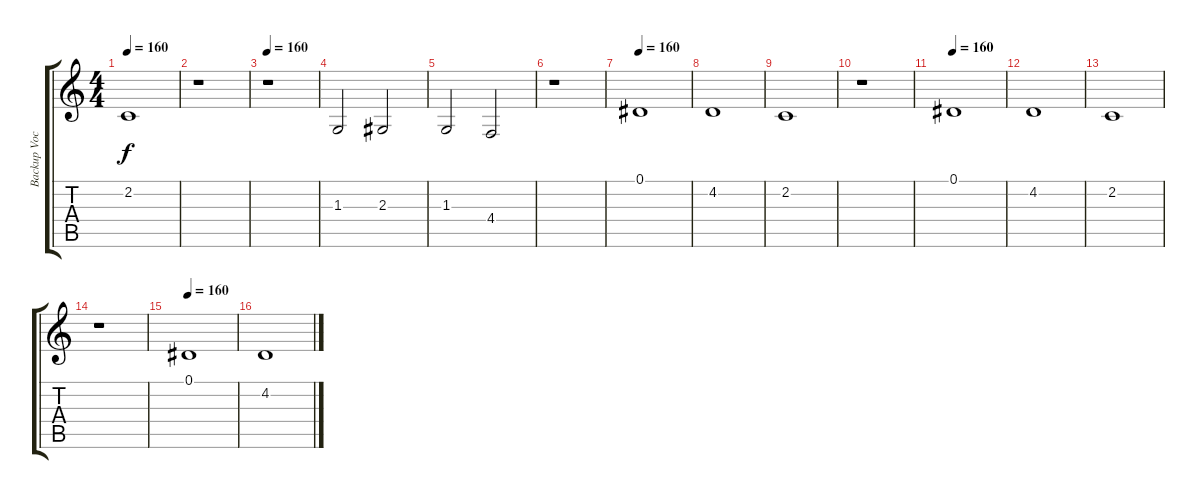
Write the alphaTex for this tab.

\track ("Backup Vocals [Brian Bell-Scott Shriner]" "Backup Voc") {instrument lead1square}
\staff {score tabs}
\tuning (Eb4 Bb3 Gb3 Db3 Ab2 Eb2) {hide}
\ts (4 4)
\tempo 160
\clef g2
\ks c
2.2.1{dy f} |
r.1 |
\tempo 160
r.1{volume 13} |
1.3.2 2.3.2 |
1.3.2 4.4.2 |
r.1 |
\tempo 160
0.1.1{volume 13} |
4.2.1 |
2.2.1 |
r.1 |
\tempo 160
0.1.1{volume 13} |
4.2.1 |
2.2.1 |
r.1 |
\tempo 160
0.1.1{volume 13} |
4.2.1
